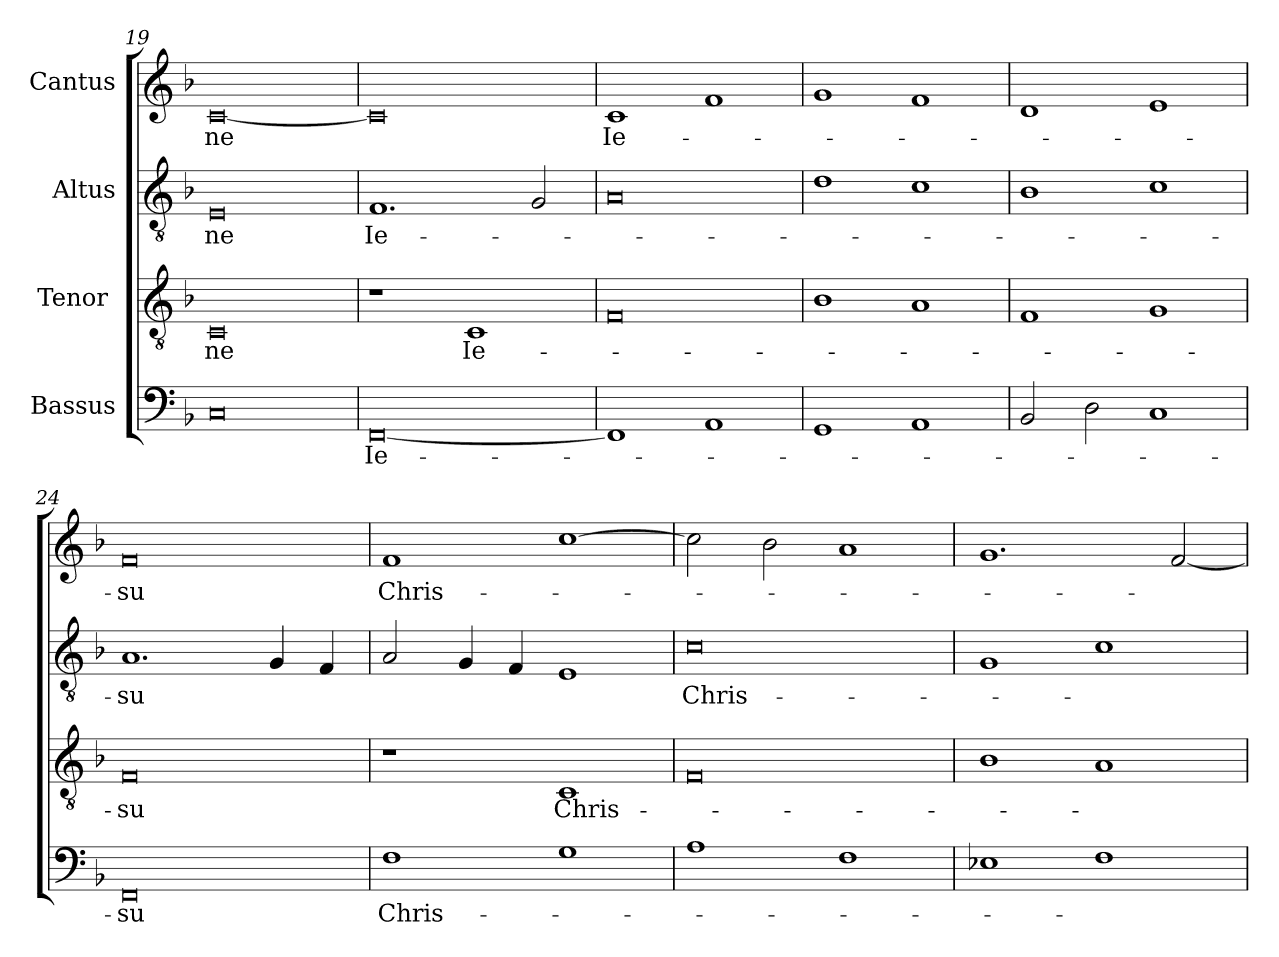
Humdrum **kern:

**kern	**text	**kern	**text	**kern	**text	**kern	**text
*part4	*part4	*part3	*part3	*part2	*part2	*part1	*part1
*staff4	*staff4	*staff3	*staff3	*staff2	*staff2	*staff1	*staff1
*I"Bassus	*	*I"Tenor 	*	*I"Altus	*	*I"Cantus	*
*clefF4	*	*clefGv2	*	*clefGv2	*	*clefG2	*
*k[b-]	*	*k[b-]	*	*k[b-]	*	*k[b-]	*
*F:	*	*F:	*	*F:	*	*F:	*
=19	=19	=19	=19	=19	=19	=19	=19
0C/	.	0C/	-ne	0E/	-ne	[0c/	-ne
=20	=20	=20	=20	=20	=20	=20	=20
[0FF/	Ie-	1r	.	1.F/	Ie-	0c/]	.
.	.	1C/	Ie-	.	.	.	.
.	.	.	.	2G/	.	.	.
=21	=21	=21	=21	=21	=21	=21	=21
1FF/]	.	0F/	.	0A/	.	1c/	Ie-
1AA/	.	.	.	.	.	1f/	.
=22	=22	=22	=22	=22	=22	=22	=22
1GG/	.	1B-\	.	1d\	.	1g/	.
1AA/	.	1A/	.	1c\	.	1f/	.
=23	=23	=23	=23	=23	=23	=23	=23
2BB-/	.	1F/	.	1B-\	.	1d/	.
2D\	.	.	.	.	.	.	.
1C/	.	1G/	.	1c\	.	1e/	.
=24	=24	=24	=24	=24	=24	=24	=24
0FF/	-su	0F/	-su	1.A/	-su	0f/	-su
.	.	.	.	4G/	.	.	.
.	.	.	.	4F/	.	.	.
=25	=25	=25	=25	=25	=25	=25	=25
1F\	Chris-	1r	.	2A/	.	1f/	Chris-
.	.	.	.	4G/	.	.	.
.	.	.	.	4F/	.	.	.
1G\	.	1C/	Chris-	1E/	.	[1cc\	.
!!LO:PB:g=z
=26	=26	=26	=26	=26	=26	=26	=26
1A\	.	0F/	.	0c\	Chris-	2cc\]	.
.	.	.	.	.	.	2b-\	.
1F\	.	.	.	.	.	1a/	.
=27	=27	=27	=27	=27	=27	=27	=27
1E-X\	.	1B-\	.	1G/	.	1.g/	.
1F\	.	1A/	.	1c\	.	.	.
.	.	.	.	.	.	[2f/	.
=	=	=	=	=	=	=	=
*-	*-	*-	*-	*-	*-	*-	*-
